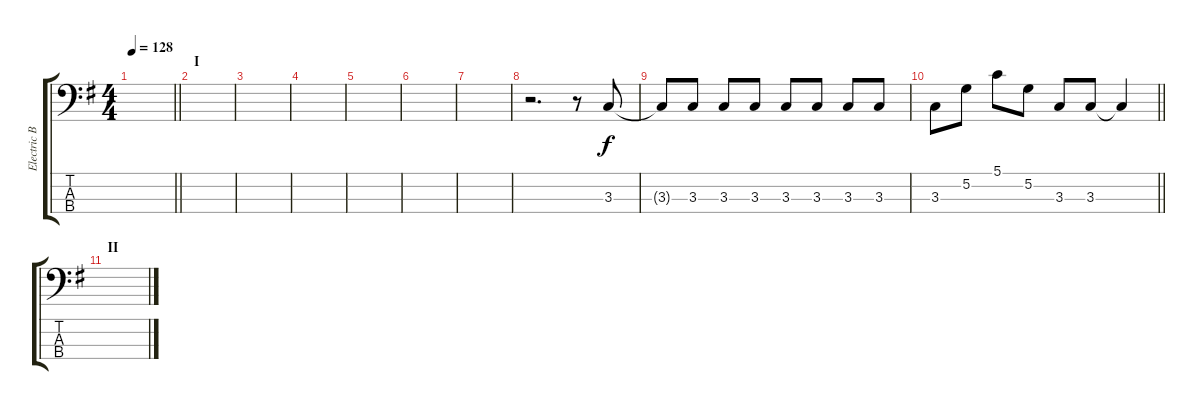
\track ("Electric Bass" "Electric B") {instrument electricbasspick}
\staff {score tabs}
\tuning (G2 D2 A1 E1) {hide}
\ts (4 4)
\tempo 128
\clef f4
\barLineRight lightlight
\ks eminor
|
\section ("" "I")
|
|
|
|
|
|
r.2{d} r.8 3.3.8 |
3.3{t}.8 3.3.8 3.3.8 3.3.8 3.3.8 3.3.8 3.3.8 3.3.8 |
\barLineRight lightlight
3.3.8 5.2.8 5.1.8 5.2.8 3.3.8 3.3.8 3.3{t}.4 |
\section ("" "II")
